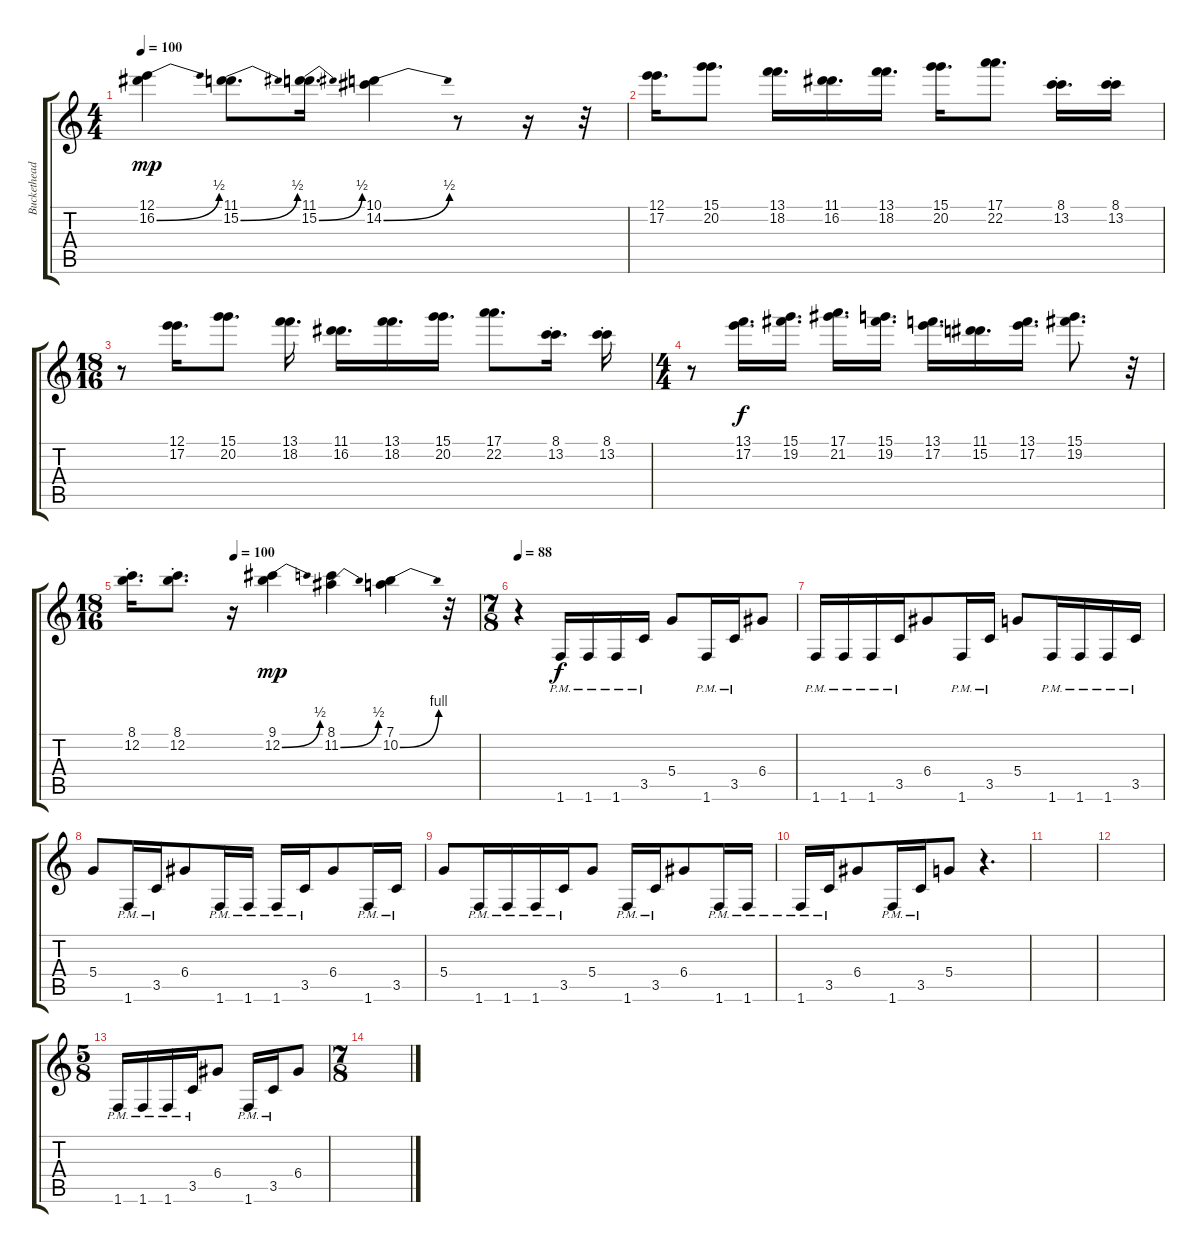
\track ("Buckethead Lead" "Buckethead") {instrument distortionguitar}
\staff {score tabs}
\tuning (E4 B3 G3 D3 A2 E2) {hide}
\ts (4 4)
\tempo 100
\clef g2
\ks c
(12.1 16.2{be (bend 0 0 60 2)}).4{dy mp} (11.1 15.2{be (bend 0 0 60 2)}).8{d} (11.1 15.2{be (bend 0 0 60 2)}).16{d} (10.1 14.2{be (bend 0 0 60 2)}).4 r.8 r.16 r.32 |
(12.1 17.2).16{d} (15.1 20.2).8{d} (13.1 18.2).16{d} (11.1 16.2).16{d} (13.1 18.2).16{d} (15.1 20.2).16{d} (17.1 22.2).8{d} (8.1 13.2{st}).16{d} (8.1 13.2{st}).16 |
\ts (18 16)
r.8 (12.1 17.2).16{d} (15.1 20.2).8{d} (13.1 18.2).16{d} (11.1 16.2).16{d} (13.1 18.2).16{d} (15.1 20.2).16{d} (17.1 22.2).8{d} (8.1 13.2{st}).16{d} (8.1 13.2{st}).16 |
\ts (4 4)
r.8 (13.1 17.2).16{d dy f} (15.1 19.2).16{d} (17.1 21.2).16{d} (15.1 19.2).16{d} (13.1 17.2).16{d} (11.1 15.2).16{d} (13.1 17.2).16{d} (15.1 19.2).8{d} r.32 |
\ts (18 16)
\tempo (100 0.3055555555555556)
(8.1{st} 12.2{st}).16{d} (8.1{st} 12.2{st}).8{d} r.16 (9.1 12.2{be (bend 0 0 60 2)}).4{dy mp} (8.1 11.2{be (bend 0 0 60 2)}).4 (7.1 10.2{be (bend 0 0 60 4)}).4 r.32 |
\ts (7 8)
\tempo 88
r.4 1.6{pm}.16{dy f} 1.6{pm}.16 1.6{pm}.16 3.5{pm}.16 5.4.8 1.6{pm}.16 3.5{pm}.16 6.4.8 |
1.6{pm}.16 1.6{pm}.16 1.6{pm}.16 3.5{pm}.16 6.4.8 1.6{pm}.16 3.5{pm}.16 5.4.8 1.6{pm}.16 1.6{pm}.16 1.6{pm}.16 3.5{pm}.16 |
5.4.8 1.6{pm}.16 3.5{pm}.16 6.4.8 1.6{pm}.16 1.6{pm}.16 1.6{pm}.16 3.5{pm}.16 6.4.8 1.6{pm}.16 3.5{pm}.16 |
5.4.8 1.6{pm}.16 1.6{pm}.16 1.6{pm}.16 3.5{pm}.16 5.4.8 1.6{pm}.16 3.5{pm}.16 6.4.8 1.6{pm}.16 1.6{pm}.16 |
1.6{pm}.16 3.5{pm}.16 6.4.8 1.6{pm}.16 3.5{pm}.16 5.4.8 r.4{d} |
|
|
\ts (5 8)
1.6{pm}.16 1.6{pm}.16 1.6{pm}.16 3.5{pm}.16 6.4.8 1.6{pm}.16 3.5{pm}.16 6.4.8 |
\ts (7 8)
